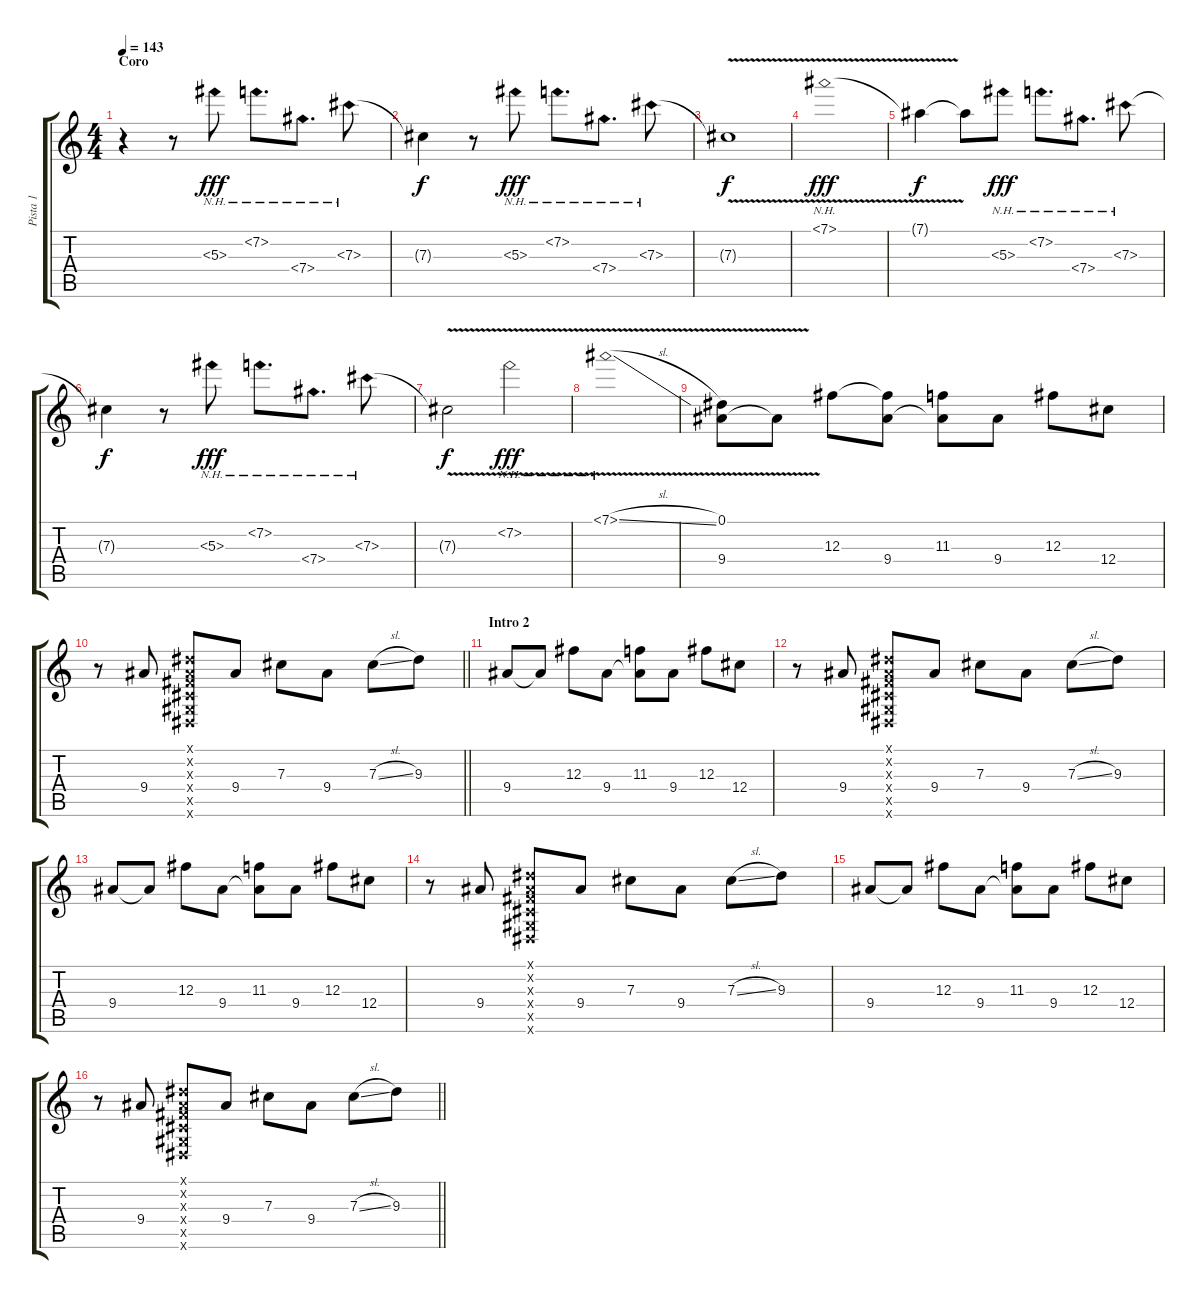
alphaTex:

\track ("Pista 1" "Pista 1") {instrument overdrivenguitar}
\staff {score tabs}
\tuning (Eb4 Bb3 Gb3 Db3 Ab2 Eb2) {hide}
\ts (4 4)
\section ("" "Coro")
\tempo 143
\clef g2
\ks c
r.4{dy fff volume 11 instrument overdrivenguitar} r.8 5.3{nh}.8 7.2{nh}.8{d} 7.4{nh}.8{d} 7.3{nh}.8 |
7.3{t}.4{dy f} r.8 5.3{nh}.8{dy fff} 7.2{nh}.8{d} 7.4{nh}.8{d} 7.3{nh}.8 |
7.3{v t}.1{dy f} |
7.1{nh v}.1{dy fff} |
7.1{t}.4{dy f} 7.1{t}.8 5.3{nh}.8{dy fff} 7.2{nh}.8{d} 7.4{nh}.8{d} 7.3{nh}.8 |
7.3{t}.4{dy f} r.8 5.3{nh}.8{dy fff} 7.2{nh}.8{d} 7.4{nh}.8{d} 7.3{nh}.8 |
7.3{v t}.2{dy f} 7.2{nh v}.2{dy fff} |
7.1{nh v sl}.1 |
(0.1 9.4{v}).8{volume 15 instrument overdrivenguitar} 9.4{t}.8 12.3.8 (12.3{t} 9.4).8 (11.3 9.4{t}).8 9.4.8 12.3.8 12.4.8 |
\barLineRight lightlight
r.8 9.4.8 (0.1{x} 0.2{x} 0.3{x} 0.4{x} 0.5{x} 0.6{x}).8 9.4.8 7.3.8 9.4.8 7.3{sl}.8 9.3.8 |
\section ("" "Intro 2")
9.4.8 9.4{t}.8 12.3.8 9.4.8 (11.3 9.4{t}).8 9.4.8 12.3.8 12.4.8 |
r.8 9.4.8 (0.1{x} 0.2{x} 0.3{x} 0.4{x} 0.5{x} 0.6{x}).8 9.4.8 7.3.8 9.4.8 7.3{sl}.8 9.3.8 |
9.4.8 9.4{t}.8 12.3.8 9.4.8 (11.3 9.4{t}).8 9.4.8 12.3.8 12.4.8 |
r.8 9.4.8 (0.1{x} 0.2{x} 0.3{x} 0.4{x} 0.5{x} 0.6{x}).8 9.4.8 7.3.8 9.4.8 7.3{sl}.8 9.3.8 |
9.4.8 9.4{t}.8 12.3.8 9.4.8 (11.3 9.4{t}).8 9.4.8 12.3.8 12.4.8 |
\barLineRight lightlight
r.8 9.4.8 (0.1{x} 0.2{x} 0.3{x} 0.4{x} 0.5{x} 0.6{x}).8 9.4.8 7.3.8 9.4.8 7.3{sl}.8 9.3.8
